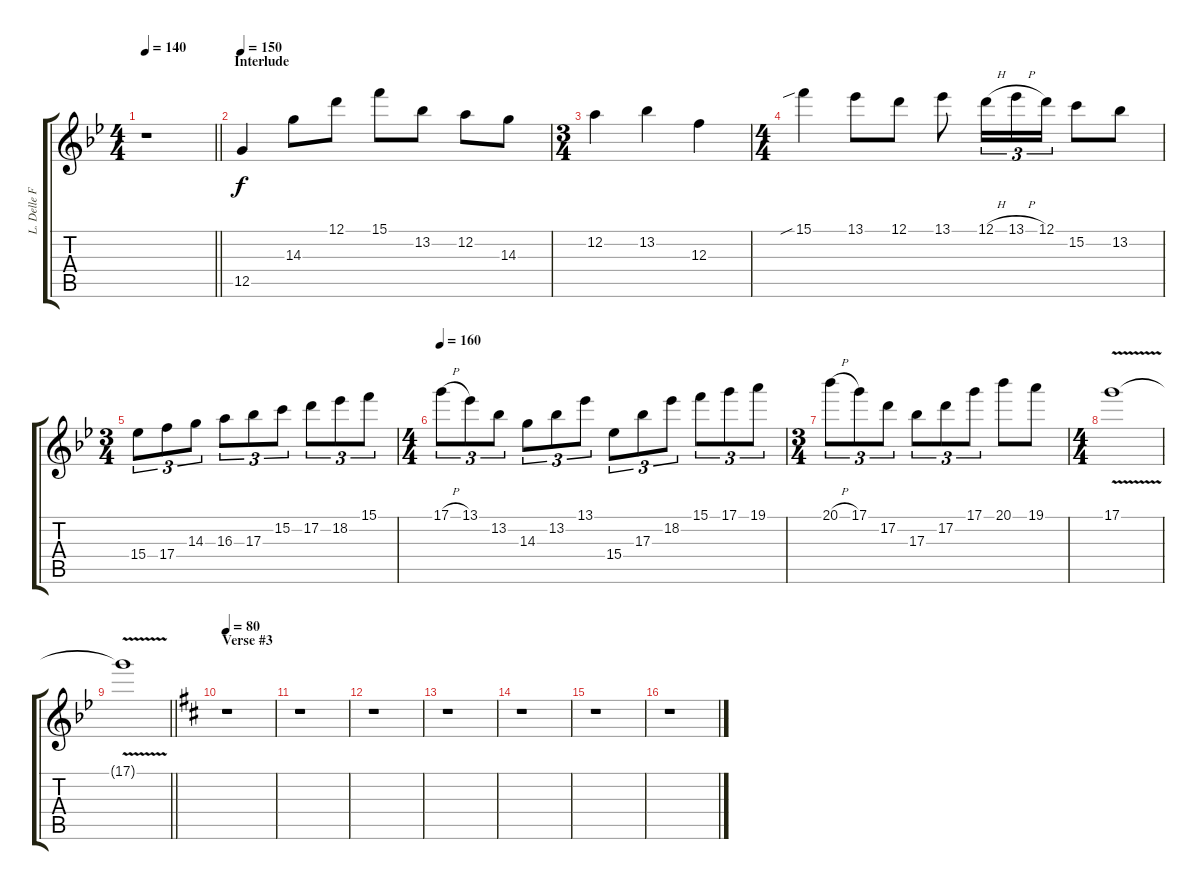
\track ("L. Delle Fave (Guitar Lead L)" "L. Delle F") {instrument overdrivenguitar}
\staff {score tabs}
\tuning (D4 A3 F3 C3 G2 D2) {hide}
\ts (4 4)
\tempo 140
\clef g2
\barLineRight lightlight
\ks gminor
r.1{dy f} |
\section ("" "Interlude")
\tempo 150
12.5.4{volume 14 instrument electricguitarclean} 14.3.8 12.1.8 15.1.8 13.2.8 12.2.8 14.3.8 |
\ts (3 4)
12.2.4 13.2.4 12.3.4 |
\ts (4 4)
15.1{sib}.4 13.1.8 12.1.8 13.1.8 12.1{h}.16{tu (3 2)} 13.1{h}.16{tu (3 2)} 12.1.16{tu (3 2)} 15.2.8 13.2.8 |
\ts (3 4)
15.4.8{tu (3 2)} 17.4.8{tu (3 2)} 14.3.8{tu (3 2)} 16.3.8{tu (3 2)} 17.3.8{tu (3 2)} 15.2.8{tu (3 2)} 17.2.8{tu (3 2)} 18.2.8{tu (3 2)} 15.1.8{tu (3 2)} |
\ts (4 4)
\tempo 160
17.1{h}.8{tu (3 2)} 13.1.8{tu (3 2)} 13.2.8{tu (3 2)} 14.3.8{tu (3 2)} 13.2.8{tu (3 2)} 13.1.8{tu (3 2)} 15.4.8{tu (3 2)} 17.3.8{tu (3 2)} 18.2.8{tu (3 2)} 15.1.8{tu (3 2)} 17.1.8{tu (3 2)} 19.1.8{tu (3 2)} |
\ts (3 4)
20.1{h}.8{tu (3 2)} 17.1.8{tu (3 2)} 17.2.8{tu (3 2)} 17.3.8{tu (3 2)} 17.2.8{tu (3 2)} 17.1.8{tu (3 2)} 20.1.8 19.1.8 |
\ts (4 4)
17.1{v}.1 |
\barLineRight lightlight
17.1{t}.1 |
\section ("" "Verse #3")
\tempo 80
\ks bminor
r.1 |
r.1 |
r.1 |
r.1 |
r.1 |
r.1 |
r.1
